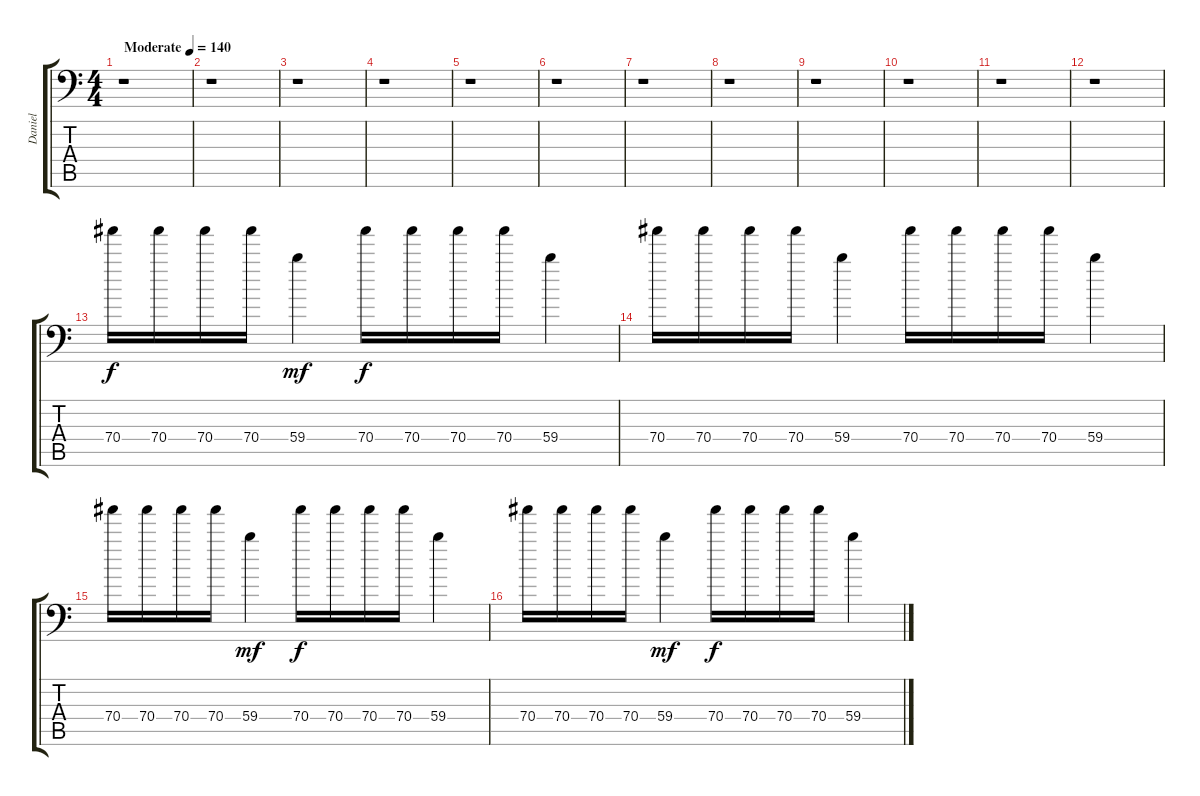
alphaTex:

\track ("Daniel" "Daniel") {instrument acousticgrandpiano}
\staff {score tabs}
\tuning (C-1 C-1 C-1 C-1 C-1 C-1) {hide}
\ts (4 4)
\tempo (140 "Moderate")
\clef f4
\ks c
r.1{dy f instrument acousticgrandpiano} |
r.1 |
r.1 |
r.1 |
r.1 |
r.1 |
r.1 |
r.1 |
r.1 |
r.1 |
r.1 |
r.1 |
70.4.16 70.4.16 70.4.16 70.4.16 59.4.4{dy mf} 70.4.16{dy f} 70.4.16 70.4.16 70.4.16 59.4.4 |
70.4.16 70.4.16 70.4.16 70.4.16 59.4.4 70.4.16 70.4.16 70.4.16 70.4.16 59.4.4 |
70.4.16 70.4.16 70.4.16 70.4.16 59.4.4{dy mf} 70.4.16{dy f} 70.4.16 70.4.16 70.4.16 59.4.4 |
70.4.16 70.4.16 70.4.16 70.4.16 59.4.4{dy mf} 70.4.16{dy f} 70.4.16 70.4.16 70.4.16 59.4.4
